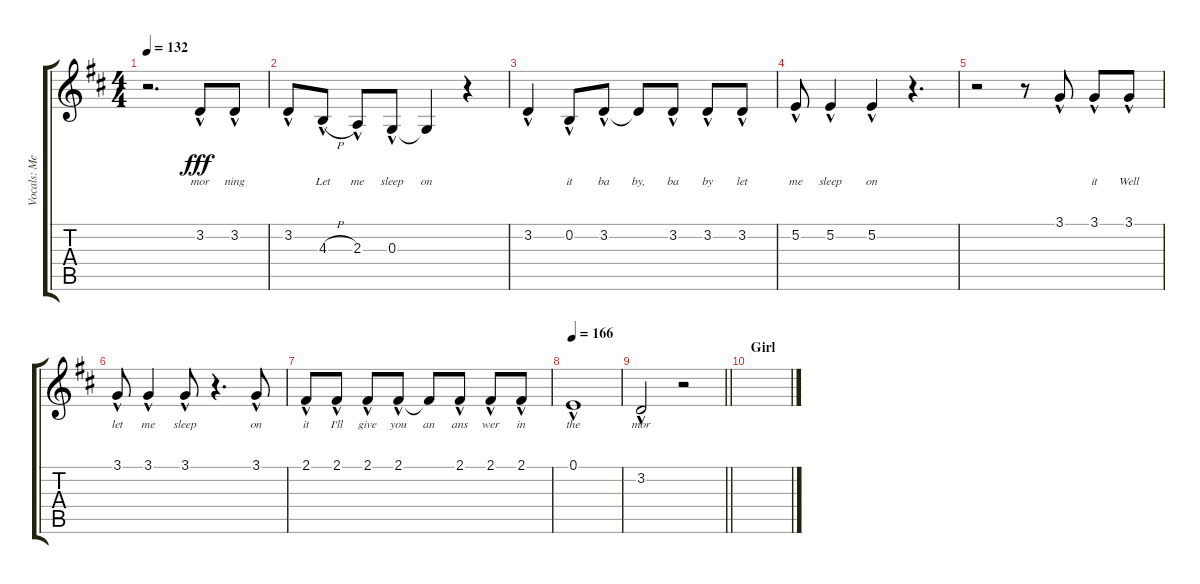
\track ("Vocals: Meatloaf" "Vocals: Me") {instrument lead2sawtooth}
\staff {score tabs}
\tuning (E4 B3 G3 D3 A2 E2) {hide}
\ts (4 4)
\tempo 132
\clef g2
\ks d
r.2{d dy fff} 3.2{hac}.8{lyrics (0 "mor") lyrics (1 "") lyrics (2 "") lyrics (3 "") lyrics (4 "")} 3.2{hac}.8{lyrics (0 "ning") lyrics (1 "") lyrics (2 "") lyrics (3 "") lyrics (4 "")} |
3.2{hac}.8{lyrics (0 "") lyrics (1 "") lyrics (2 "") lyrics (3 "") lyrics (4 "")} 4.3{h hac}.8{lyrics (0 "Let") lyrics (1 "") lyrics (2 "") lyrics (3 "") lyrics (4 "")} 2.3{hac}.8{lyrics (0 "me") lyrics (1 "") lyrics (2 "") lyrics (3 "") lyrics (4 "")} 0.3{hac}.8{lyrics (0 "sleep") lyrics (1 "") lyrics (2 "") lyrics (3 "") lyrics (4 "")} 0.3{t}.4{lyrics (0 "on") lyrics (1 "") lyrics (2 "") lyrics (3 "") lyrics (4 "")} r.4 |
3.2{hac}.4{lyrics (0 "") lyrics (1 "") lyrics (2 "") lyrics (3 "") lyrics (4 "")} 0.2{hac}.8{lyrics (0 "it") lyrics (1 "") lyrics (2 "") lyrics (3 "") lyrics (4 "")} 3.2{hac}.8{lyrics (0 "ba") lyrics (1 "") lyrics (2 "") lyrics (3 "") lyrics (4 "")} 3.2{t}.8{lyrics (0 "by,") lyrics (1 "") lyrics (2 "") lyrics (3 "") lyrics (4 "")} 3.2{hac}.8{lyrics (0 "ba") lyrics (1 "") lyrics (2 "") lyrics (3 "") lyrics (4 "")} 3.2{hac}.8{lyrics (0 "by") lyrics (1 "") lyrics (2 "") lyrics (3 "") lyrics (4 "")} 3.2{hac}.8{lyrics (0 "let") lyrics (1 "") lyrics (2 "") lyrics (3 "") lyrics (4 "")} |
5.2{hac}.8{lyrics (0 "me") lyrics (1 "") lyrics (2 "") lyrics (3 "") lyrics (4 "")} 5.2{hac}.4{lyrics (0 "sleep") lyrics (1 "") lyrics (2 "") lyrics (3 "") lyrics (4 "")} 5.2{hac}.4{lyrics (0 "on") lyrics (1 "") lyrics (2 "") lyrics (3 "") lyrics (4 "")} r.4{d} |
r.2 r.8 3.1{hac}.8{lyrics (0 "") lyrics (1 "") lyrics (2 "") lyrics (3 "") lyrics (4 "")} 3.1{hac}.8{lyrics (0 "it") lyrics (1 "") lyrics (2 "") lyrics (3 "") lyrics (4 "")} 3.1{hac}.8{lyrics (0 "Well") lyrics (1 "") lyrics (2 "") lyrics (3 "") lyrics (4 "")} |
3.1{hac}.8{lyrics (0 "let") lyrics (1 "") lyrics (2 "") lyrics (3 "") lyrics (4 "")} 3.1{hac}.4{lyrics (0 "me") lyrics (1 "") lyrics (2 "") lyrics (3 "") lyrics (4 "")} 3.1{hac}.8{lyrics (0 "sleep") lyrics (1 "") lyrics (2 "") lyrics (3 "") lyrics (4 "")} r.4{d} 3.1{hac}.8{lyrics (0 "on") lyrics (1 "") lyrics (2 "") lyrics (3 "") lyrics (4 "")} |
2.1{hac}.8{lyrics (0 "it") lyrics (1 "") lyrics (2 "") lyrics (3 "") lyrics (4 "")} 2.1{hac}.8{lyrics (0 "I'll") lyrics (1 "") lyrics (2 "") lyrics (3 "") lyrics (4 "")} 2.1{hac}.8{lyrics (0 "give") lyrics (1 "") lyrics (2 "") lyrics (3 "") lyrics (4 "")} 2.1{hac}.8{lyrics (0 "you") lyrics (1 "") lyrics (2 "") lyrics (3 "") lyrics (4 "")} 2.1{t}.8{lyrics (0 "an") lyrics (1 "") lyrics (2 "") lyrics (3 "") lyrics (4 "")} 2.1{hac}.8{lyrics (0 "ans") lyrics (1 "") lyrics (2 "") lyrics (3 "") lyrics (4 "")} 2.1{hac}.8{lyrics (0 "wer") lyrics (1 "") lyrics (2 "") lyrics (3 "") lyrics (4 "")} 2.1{hac}.8{lyrics (0 "in") lyrics (1 "") lyrics (2 "") lyrics (3 "") lyrics (4 "")} |
\tempo 166
0.1{hac}.1{lyrics (0 "the") lyrics (1 "") lyrics (2 "") lyrics (3 "") lyrics (4 "")} |
\barLineRight lightlight
3.2{hac}.2{lyrics (0 "mor") lyrics (1 "") lyrics (2 "") lyrics (3 "") lyrics (4 "")} r.2 |
\section ("" "Girl")
